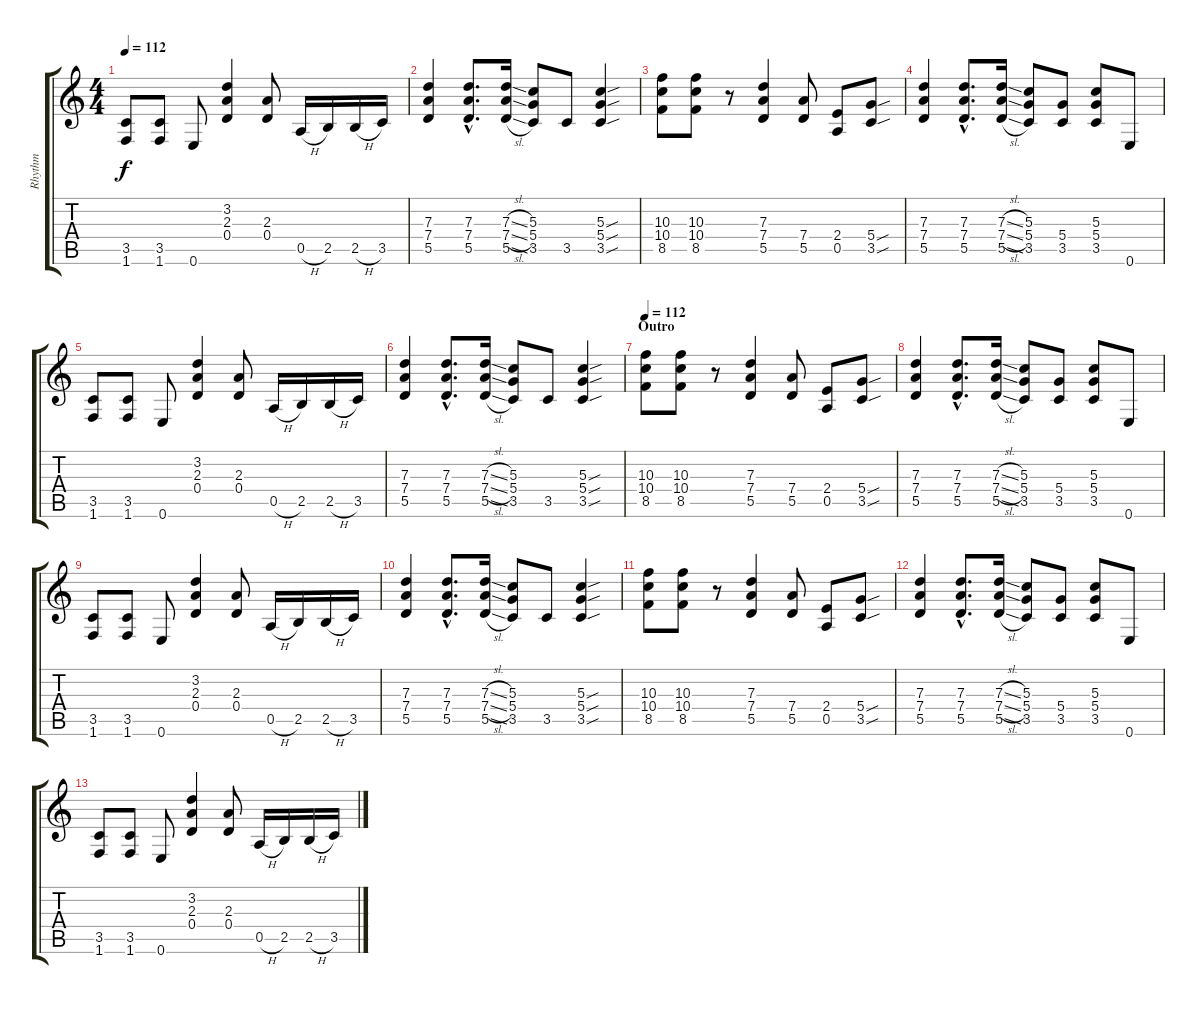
\track ("Rhythm" "Rhythm") {instrument overdrivenguitar}
\staff {score tabs}
\tuning (E4 B3 G3 D3 A2 E2) {hide}
\ts (4 4)
\tempo 112
\clef g2
\ks c
(3.5 1.6).8{dy f} (3.5 1.6).8 0.6.8 (3.2 2.3 0.4).4 (2.3 0.4).8 0.5{h}.16 2.5.16 2.5{h}.16 3.5.16 |
(7.3 7.4 5.5).4 (7.3{hac} 7.4{hac} 5.5{hac}).8{d} (7.3{sl} 7.4{sl} 5.5{sl}).16 (5.3 5.4 3.5).8 3.5.8 (5.3{sou} 5.4{sou} 3.5{sou}).4 |
(10.3 10.4 8.5).8 (10.3 10.4 8.5).8 r.8 (7.3 7.4 5.5).4 (7.4 5.5).8 (2.4 0.5).8 (5.4{sou} 3.5{sou}).8 |
(7.3 7.4 5.5).4 (7.3{hac} 7.4{hac} 5.5{hac}).8{d} (7.3{sl} 7.4{sl} 5.5{sl}).16 (5.3 5.4 3.5).8 (5.4 3.5).8 (5.3 5.4 3.5).8 0.6.8 |
(3.5 1.6).8 (3.5 1.6).8 0.6.8 (3.2 2.3 0.4).4 (2.3 0.4).8 0.5{h}.16 2.5.16 2.5{h}.16 3.5.16 |
(7.3 7.4 5.5).4 (7.3{hac} 7.4{hac} 5.5{hac}).8{d} (7.3{sl} 7.4{sl} 5.5{sl}).16 (5.3 5.4 3.5).8 3.5.8 (5.3{sou} 5.4{sou} 3.5{sou}).4 |
\section ("" "Outro")
\tempo 112
(10.3 10.4 8.5).8{volume 14} (10.3 10.4 8.5).8 r.8 (7.3 7.4 5.5).4 (7.4 5.5).8 (2.4 0.5).8 (5.4{sou} 3.5{sou}).8 |
(7.3 7.4 5.5).4{volume 12} (7.3{hac} 7.4{hac} 5.5{hac}).8{d} (7.3{sl} 7.4{sl} 5.5{sl}).16 (5.3 5.4 3.5).8 (5.4 3.5).8 (5.3 5.4 3.5).8 0.6.8 |
(3.5 1.6).8{volume 10} (3.5 1.6).8 0.6.8 (3.2 2.3 0.4).4 (2.3 0.4).8 0.5{h}.16 2.5.16 2.5{h}.16 3.5.16 |
(7.3 7.4 5.5).4{volume 8} (7.3{hac} 7.4{hac} 5.5{hac}).8{d} (7.3{sl} 7.4{sl} 5.5{sl}).16 (5.3 5.4 3.5).8 3.5.8 (5.3{sou} 5.4{sou} 3.5{sou}).4 |
(10.3 10.4 8.5).8{volume 6} (10.3 10.4 8.5).8 r.8 (7.3 7.4 5.5).4 (7.4 5.5).8 (2.4 0.5).8 (5.4{sou} 3.5{sou}).8 |
(7.3 7.4 5.5).4{volume 4} (7.3{hac} 7.4{hac} 5.5{hac}).8{d} (7.3{sl} 7.4{sl} 5.5{sl}).16 (5.3 5.4 3.5).8 (5.4 3.5).8 (5.3 5.4 3.5).8 0.6.8 |
(3.5 1.6).8{volume 2} (3.5 1.6).8 0.6.8 (3.2 2.3 0.4).4 (2.3 0.4).8 0.5{h}.16 2.5.16 2.5{h}.16 3.5.16
